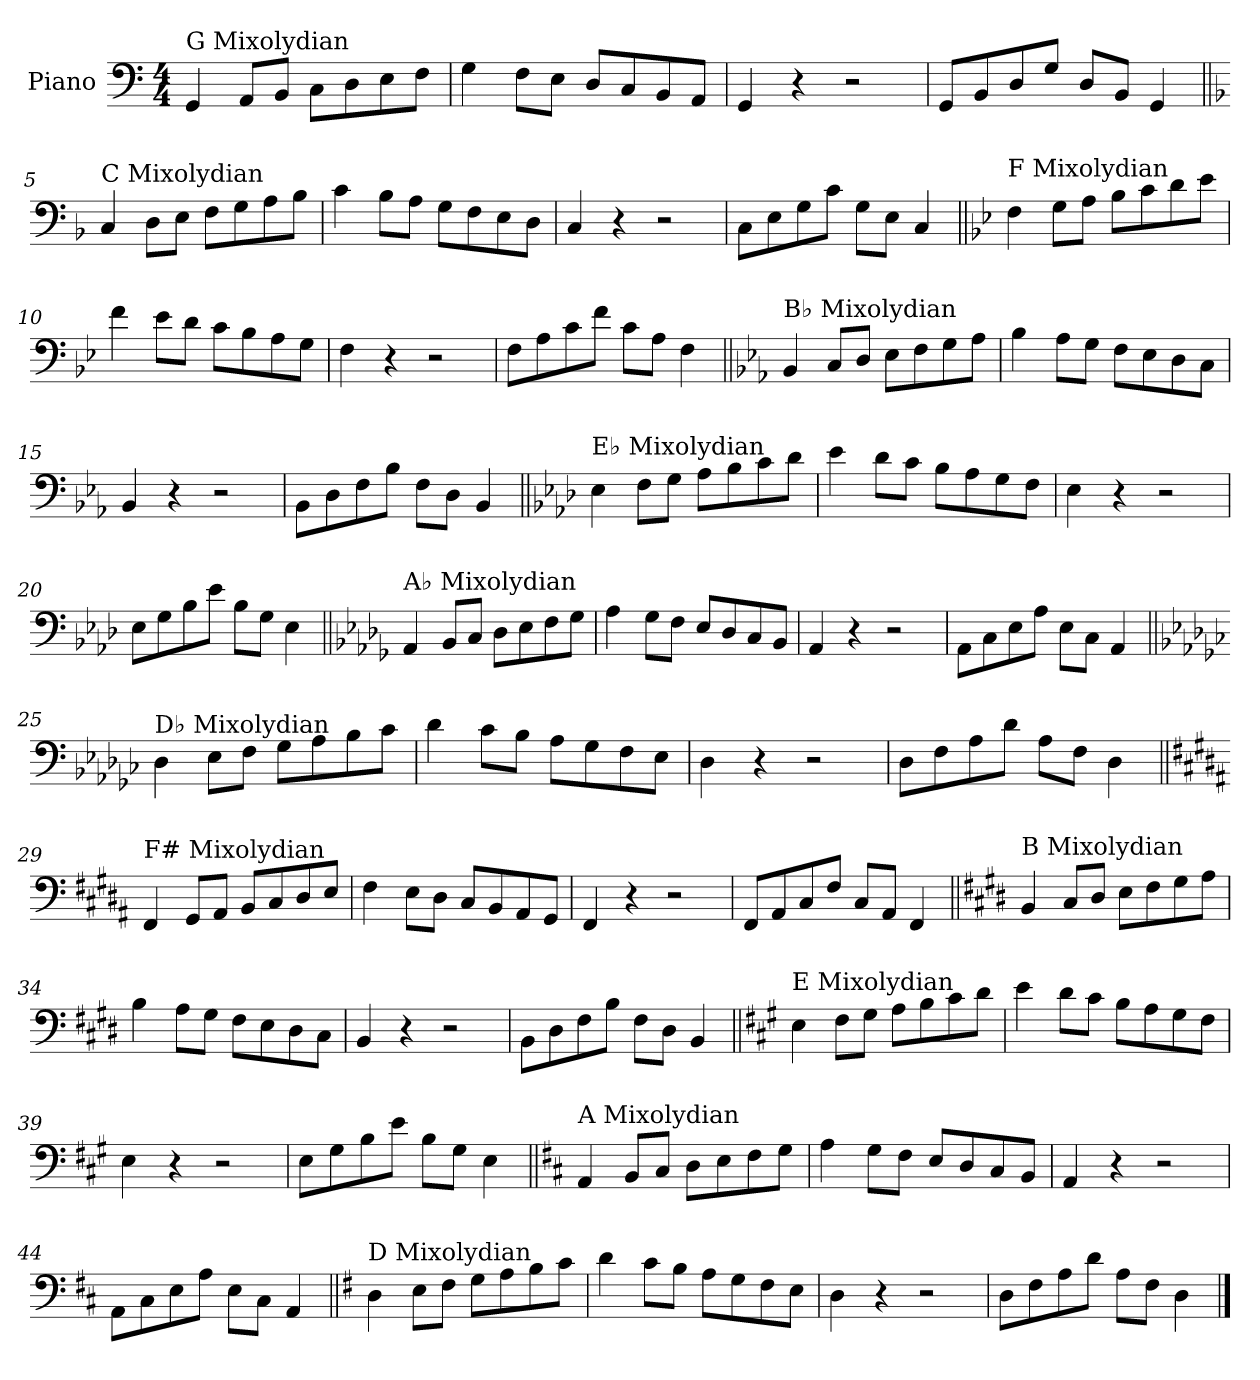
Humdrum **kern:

**kern
*part1
*staff1
*I"Piano
*I'Pno.
*clefF4
*k[]
*M4/4
=1
!LO:TX:a:t=G Mixolydian
4GG/
8AA/L
8BB/J
8C\L
8D\
8E\
8F\J
=2
4G\
8F\L
8E\J
8D/L
8C/
8BB/
8AA/J
=3
4GG/
4r
2r
=4
8GG/L
8BB/
8D/
8G/J
8D/L
8BB/J
4GG/
!!LO:LB:g=z
=5||
*k[b-]
!LO:TX:a:t=C Mixolydian
4C/
8D\L
8E\J
8F\L
8G\
8A\
8B-\J
=6
4c\
8B-\L
8A\J
8G\L
8F\
8E\
8D\J
=7
4C/
4r
2r
=8
8C\L
8E\
8G\
8c\J
8G\L
8E\J
4C/
!!LO:LB:g=z
=9||
*k[b-e-]
!LO:TX:a:t=F Mixolydian
4F\
8G\L
8A\J
8B-\L
8c\
8d\
8e-\J
=10
4f\
8e-\L
8d\J
8c\L
8B-\
8A\
8G\J
=11
4F\
4r
2r
=12
8F\L
8A\
8c\
8f\J
8c\L
8A\J
4F\
!!LO:LB:g=z
=13||
*k[b-e-a-]
!LO:TX:a:t=B♭ Mixolydian
4BB-/
8C/L
8D/J
8E-\L
8F\
8G\
8A-\J
=14
4B-\
8A-\L
8G\J
8F\L
8E-\
8D\
8C\J
=15
4BB-/
4r
2r
=16
8BB-\L
8D\
8F\
8B-\J
8F\L
8D\J
4BB-/
!!LO:LB:g=z
=17||
*k[b-e-a-d-]
!LO:TX:a:t=E♭ Mixolydian
4E-\
8F\L
8G\J
8A-\L
8B-\
8c\
8d-\J
=18
4e-\
8d-\L
8c\J
8B-\L
8A-\
8G\
8F\J
=19
4E-\
4r
2r
=20
8E-\L
8G\
8B-\
8e-\J
8B-\L
8G\J
4E-\
!!LO:LB:g=z
=21||
*k[b-e-a-d-g-]
!LO:TX:a:t=A♭ Mixolydian
4AA-/
8BB-/L
8C/J
8D-\L
8E-\
8F\
8G-\J
=22
4A-\
8G-\L
8F\J
8E-/L
8D-/
8C/
8BB-/J
=23
4AA-/
4r
2r
=24
8AA-\L
8C\
8E-\
8A-\J
8E-\L
8C\J
4AA-/
!!LO:LB:g=z
=25||
*k[b-e-a-d-g-c-]
!LO:TX:a:t=D♭ Mixolydian
4D-\
8E-\L
8F\J
8G-\L
8A-\
8B-\
8c-\J
=26
4d-\
8c-\L
8B-\J
8A-\L
8G-\
8F\
8E-\J
=27
4D-\
4r
2r
=28
8D-\L
8F\
8A-\
8d-\J
8A-\L
8F\J
4D-\
!!LO:LB:g=z
=29||
*k[f#c#g#d#a#]
!LO:TX:a:t=F# Mixolydian
4FF#/
8GG#/L
8AA#/J
8BB/L
8C#/
8D#/
8E/J
=30
4F#\
8E\L
8D#\J
8C#/L
8BB/
8AA#/
8GG#/J
=31
4FF#/
4r
2r
=32
8FF#/L
8AA#/
8C#/
8F#/J
8C#/L
8AA#/J
4FF#/
!!LO:LB:g=z
=33||
*k[f#c#g#d#]
!LO:TX:a:t=B Mixolydian
4BB/
8C#/L
8D#/J
8E\L
8F#\
8G#\
8A\J
=34
4B\
8A\L
8G#\J
8F#\L
8E\
8D#\
8C#\J
=35
4BB/
4r
2r
=36
8BB\L
8D#\
8F#\
8B\J
8F#\L
8D#\J
4BB/
!!LO:LB:g=z
=37||
*k[f#c#g#]
!LO:TX:a:t=E Mixolydian
4E\
8F#\L
8G#\J
8A\L
8B\
8c#\
8d\J
=38
4e\
8d\L
8c#\J
8B\L
8A\
8G#\
8F#\J
=39
4E\
4r
2r
=40
8E\L
8G#\
8B\
8e\J
8B\L
8G#\J
4E\
!!LO:LB:g=z
=41||
*k[f#c#]
!LO:TX:a:t=A Mixolydian
4AA/
8BB/L
8C#/J
8D\L
8E\
8F#\
8G\J
=42
4A\
8G\L
8F#\J
8E/L
8D/
8C#/
8BB/J
=43
4AA/
4r
2r
=44
8AA\L
8C#\
8E\
8A\J
8E\L
8C#\J
4AA/
!!LO:LB:g=z
=45||
*k[f#]
!LO:TX:a:t=D Mixolydian
4D\
8E\L
8F#\J
8G\L
8A\
8B\
8c\J
=46
4d\
8c\L
8B\J
8A\L
8G\
8F#\
8E\J
=47
4D\
4r
2r
=48
8D\L
8F#\
8A\
8d\J
8A\L
8F#\J
4D\
==
*-
